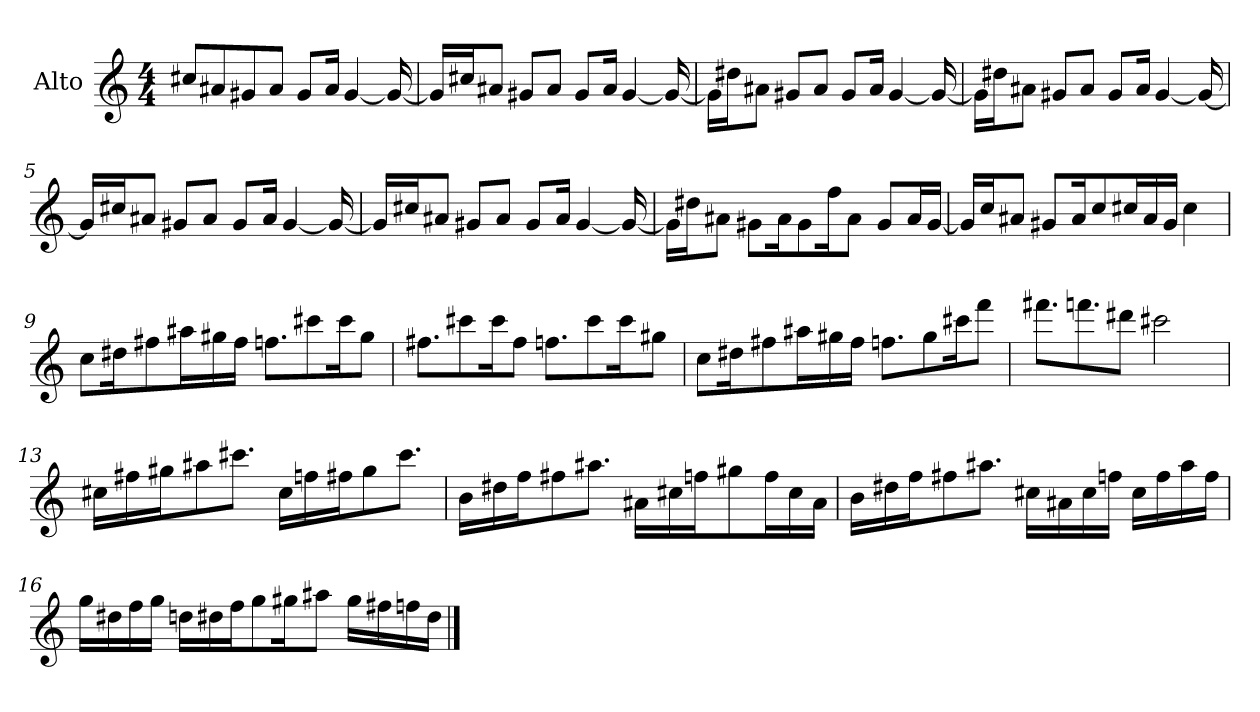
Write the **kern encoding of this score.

**kern
*part1
*staff1
*I"Alto
*I'A.
*clefG2
*M4/4
=1
8cc#XL
8a#X
8g#X
8a#J
8g#L
16a#Jk
[4g#
16g#_
=2
16g#LL]
16cc#XJ
8a#XJ
8g#XL
8a#J
8g#L
16a#Jk
[4g#
16g#_
=3
16g#LL]
16dd#XJ
8a#XJ
8g#XL
8a#J
8g#L
16a#Jk
[4g#
16g#_
!!LO:LB:g=z
=4
16g#LL]
16dd#XJ
8a#XJ
8g#XL
8a#J
8g#L
16a#Jk
[4g#
16g#_
=5
16g#LL]
16cc#XJ
8a#XJ
8g#XL
8a#J
8g#L
16a#Jk
[4g#
16g#_
=6
16g#LL]
16cc#XJ
8a#XJ
8g#XL
8a#J
8g#L
16a#Jk
[4g#
16g#_
!!LO:LB:g=z
=7
16g#LL]
16dd#XJ
8a#XJ
8g#XL
16a#k
8g#
16ffk
8a#J
8g#L
16a#L
[16g#JJ
=8
16g#LL]
16ccJ
8a#XJ
8g#XL
16a#k
8cc
16cc#XL
16a#
16g#JJ
4cc#
=9
8ccL
16dd#Xk
8ff#X
16aa#XL
16gg#X
16ff#JJ
8.ffnL
8ccc#X
16ccc#k
8gg#J
!!LO:LB:g=z
=10
8.ff#XL
8ccc#X
16ccc#k
8ff#J
8.ffnL
8ccc#
16ccc#k
8gg#XJ
=11
8ccL
16dd#Xk
8ff#X
16aa#XL
16gg#X
16ff#JJ
8.ffnL
8gg#
16ccc#Xk
8fffJ
=12
8.fff#XL
8.fffn
8ddd#XJ
2ccc#X
!!LO:LB:g=z
=13
16cc#XLL
16ff#X
16gg#XJ
8aa#X
8.ccc#XJ
16cc#LL
16ffn
16ff#XJ
8gg#
8.ccc#J
=14
16bLL
16dd#X
16ffJ
8ff#X
8.aa#XJ
16a#XLL
16cc#X
16ffnJ
8gg#X
16ffL
16cc#
16a#JJ
=15
16bLL
16dd#X
16ffJ
8ff#X
8.aa#XJ
16cc#XLL
16a#X
16cc#
16ffnJJ
16cc#LL
16ff
16aa#
16ffJJ
!!LO:LB:g=z
=16
16ggLL
16dd#X
16ff
16ggJJ
16ddnLL
16dd#X
16ffJ
8gg
16gg#Xk
8aa#XJ
16gg#LL
16ff#X
16ffn
16dd#JJ
==
*-
